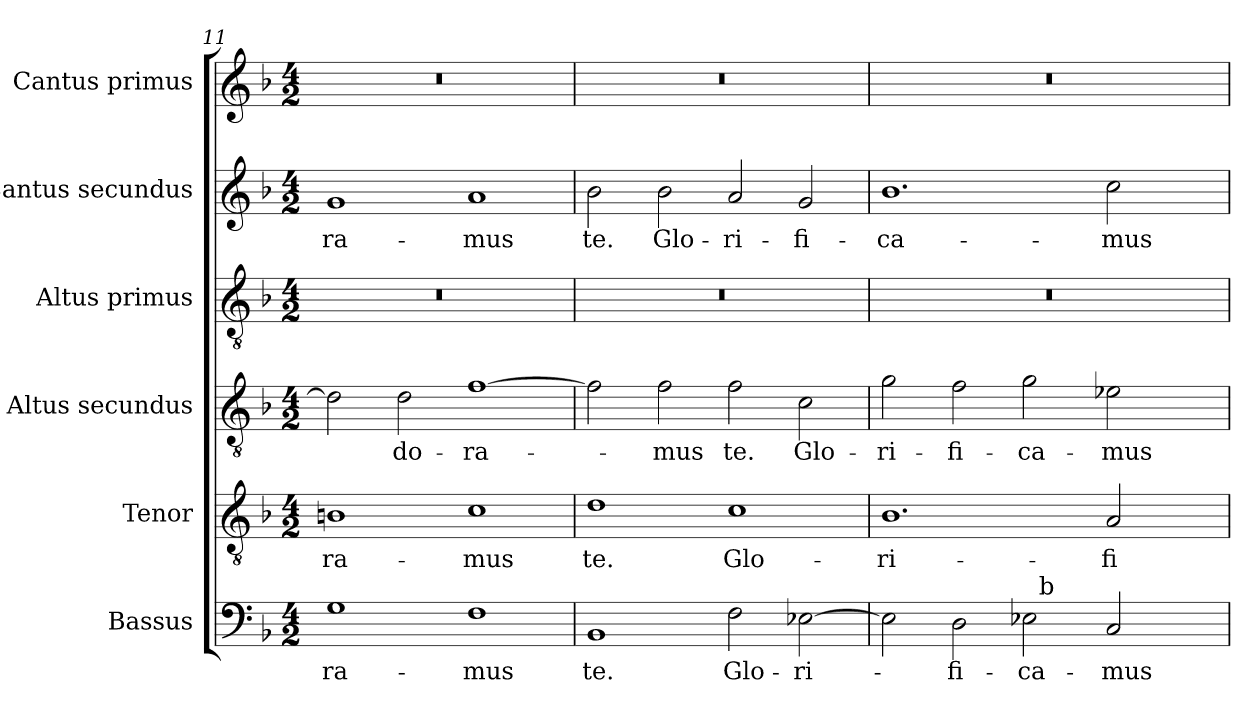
**kern	**text	**kern	**text	**kern	**text	**kern	**kern	**text	**kern
*part6	*part6	*part5	*part5	*part4	*part4	*part3	*part2	*part2	*part1
*staff6	*staff6	*staff5	*staff5	*staff4	*staff4	*staff3	*staff2	*staff2	*staff1
*I"Bassus	*	*I"Tenor	*	*I"Altus secundus	*	*I"Altus primus	*I"Cantus secundus	*	*I"Cantus primus
*I'B.	*	*I'T.	*	*	*	*I'A. I	*	*	*I'C. I
!!LO:PB:g=z
*clefF4	*	*clefGv2	*	*clefGv2	*	*clefGv2	*clefG2	*	*clefG2
*	*	*ITrd7c12	*	*ITrd7c12	*	*ITrd7c12	*	*	*
*k[b-]	*	*k[b-]	*	*k[b-]	*	*k[b-]	*k[b-]	*	*k[b-]
*d:	*	*d:	*	*d:	*	*d:	*d:	*	*d:
*M4/2	*	*M4/2	*	*M4/2	*	*M4/2	*M4/2	*	*M4/2
=11	=11	=11	=11	=11	=11	=11	=11	=11	=11
!	!LO:LY:b:color=#000000	!	!	!	!	!	!	!	!
!	!	!	!LO:LY:b:color=#000000	!	!	!LO:N:vis=1	!	!	!
!	!	!	!	!	!	!	!	!LO:LY:b:color=#000000	!LO:N:vis=1
1Gi	-ra-	1BBni	-ra-	2Di\]	.	0r	1gi	-ra-	0r
!	!	!	!	!	!LO:LY:b:color=#000000	!	!	!	!
.	.	.	.	2Di\	-do-	.	.	.	.
!	!LO:LY:b:color=#000000	!	!	!	!	!	!	!	!
!	!	!	!LO:LY:b:color=#000000	!	!	!	!	!	!
!	!	!	!	!	!LO:LY:b:color=#000000	!	!	!	!
!	!	!	!	!	!	!	!	!LO:LY:b:color=#000000	!
1Fi	-mus	1Ci	-mus	[1Fi	-ra-	.	1ai	-mus	.
=12	=12	=12	=12	=12	=12	=12	=12	=12	=12
!	!LO:LY:b:color=#000000	!	!	!	!	!	!	!	!
!	!	!	!LO:LY:b:color=#000000	!	!	!LO:N:vis=1	!	!	!
!	!	!	!	!	!	!	!	!LO:LY:b:color=#000000	!LO:N:vis=1
1BB-i	te.	1Di	te.	2Fi\]	.	0r	2b-i\	te.	0r
!	!	!	!	!	!LO:LY:b:color=#000000	!	!	!	!
!	!	!	!	!	!	!	!	!LO:LY:b:color=#000000	!
.	.	.	.	2Fi\	-mus	.	2b-i\	Glo-	.
!	!LO:LY:b:color=#000000	!	!	!	!	!	!	!	!
!	!	!	!LO:LY:b:color=#000000	!	!	!	!	!	!
!	!	!	!	!	!LO:LY:b:color=#000000	!	!	!	!
!	!	!	!	!	!	!	!	!LO:LY:b:color=#000000	!
2Fi\	Glo-	1Ci	Glo-	2Fi\	te.	.	2ai/	-ri-	.
!	!LO:LY:b:color=#000000	!	!	!	!	!	!	!	!
!	!	!	!	!	!LO:LY:b:color=#000000	!	!	!	!
!	!	!	!	!	!	!	!	!LO:LY:b:color=#000000	!
[2E-Xi\	-ri-	.	.	2Ci\	Glo-	.	2gi/	-fi-	.
=13	=13	=13	=13	=13	=13	=13	=13	=13	=13
!	!	!	!LO:LY:b:color=#000000	!	!	!	!	!	!
!	!	!	!	!	!LO:LY:b:color=#000000	!LO:N:vis=1	!	!	!
!	!	!	!	!	!	!	!	!LO:LY:b:color=#000000	!LO:N:vis=1
*^	*	*	*	*	*	*	*	*	*
2E-i\]	1ryy	.	1.BB-i	-ri-	2Gi\	-ri-	0r	1.b-i	-ca-	0r
!	!	!LO:LY:b:color=#000000	!	!	!	!	!	!	!	!
!	!	!	!	!	!	!LO:LY:b:color=#000000	!	!	!	!
2Di\	.	-fi-	.	.	2Fi\	-fi-	.	.	.	.
!	!	!LO:LY:b:color=#000000	!	!	!	!	!	!	!	!
!	!	!	!	!	!	!LO:LY:b:color=#000000	!	!	!	!
2E-i\	32ryy	-ca-	.	.	2Gi\	-ca-	.	.	.	.
.	256ryy	.	.	.	.	.	.	.	.	.
!	!LO:TX:a:t=b	!	!	!	!	!	!	!	!	!
.	2ryy	.	.	.	.	.	.	.	.	.
!	!	!LO:LY:b:color=#000000	!	!	!	!	!	!	!	!
!	!	!	!	!LO:LY:b:color=#000000	!	!	!	!	!	!
!	!	!	!	!	!	!LO:LY:b:color=#000000	!	!	!	!
!	!	!	!	!	!	!	!	!	!LO:LY:b:color=#000000	!
2Ci/	.	-mus	2AAi/	-fi-	2E-Xi\	-mus	.	2cci\	-mus	.
.	4ryy	.	.	.	.	.	.	.	.	.
.	8ryy	.	.	.	.	.	.	.	.	.
.	16ryy	.	.	.	.	.	.	.	.	.
.	64..ryy	.	.	.	.	.	.	.	.	.
*v	*v	*	*	*	*	*	*	*	*	*
=	=	=	=	=	=	=	=	=	=
*-	*-	*-	*-	*-	*-	*-	*-	*-	*-
